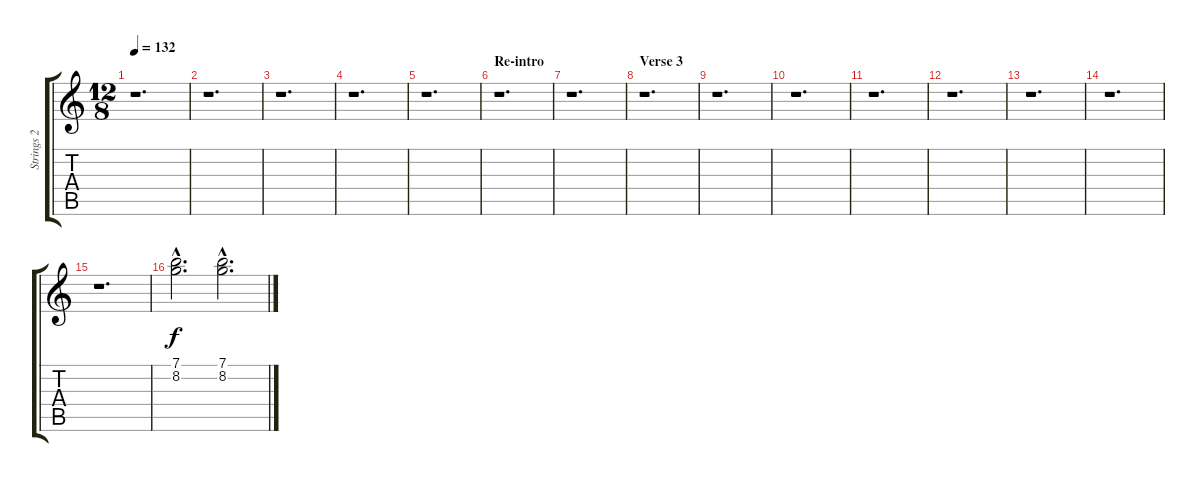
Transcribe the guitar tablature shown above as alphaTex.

\track ("Strings 2" "Strings 2") {instrument stringensemble1}
\staff {score tabs}
\tuning (E5 B4 G4 D4 A3 D3) {hide}
\ts (12 8)
\tempo 132
\clef g2
\ks c
r.1{d dy f} |
r.1{d} |
r.1{d} |
r.1{d} |
r.1{d} |
\section ("" "Re-intro")
r.1{d} |
r.1{d} |
\section ("" "Verse 3")
r.1{d} |
r.1{d} |
r.1{d} |
r.1{d} |
r.1{d} |
r.1{d} |
r.1{d} |
r.1{d} |
(7.1{hac} 8.2{hac}).2{d} (7.1{hac} 8.2{hac}).2{d}
